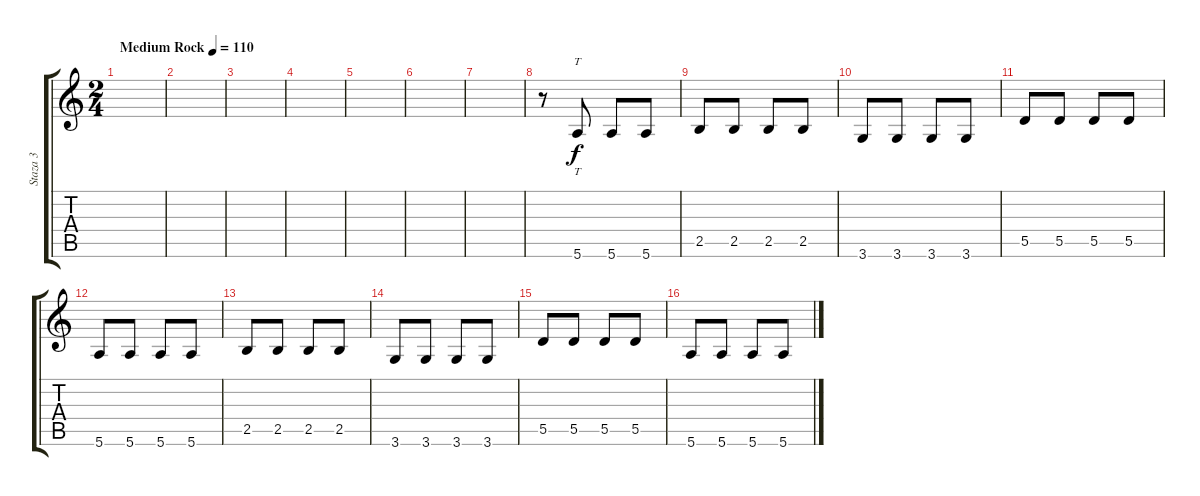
\track ("Staza 3" "Staza 3") {instrument electricbassfinger}
\staff {score tabs}
\tuning (E4 B3 G3 D3 A2 E2) {hide}
\ts (2 4)
\tempo (110 "Medium Rock")
\clef g2
\ks c
|
|
|
|
|
|
|
r.8 5.6.8{tt} 5.6.8 5.6.8 |
2.5.8 2.5.8 2.5.8 2.5.8 |
3.6.8 3.6.8 3.6.8 3.6.8 |
5.5.8 5.5.8 5.5.8 5.5.8 |
5.6.8 5.6.8 5.6.8 5.6.8 |
2.5.8 2.5.8 2.5.8 2.5.8 |
3.6.8 3.6.8 3.6.8 3.6.8 |
5.5.8 5.5.8 5.5.8 5.5.8 |
5.6.8 5.6.8 5.6.8 5.6.8
